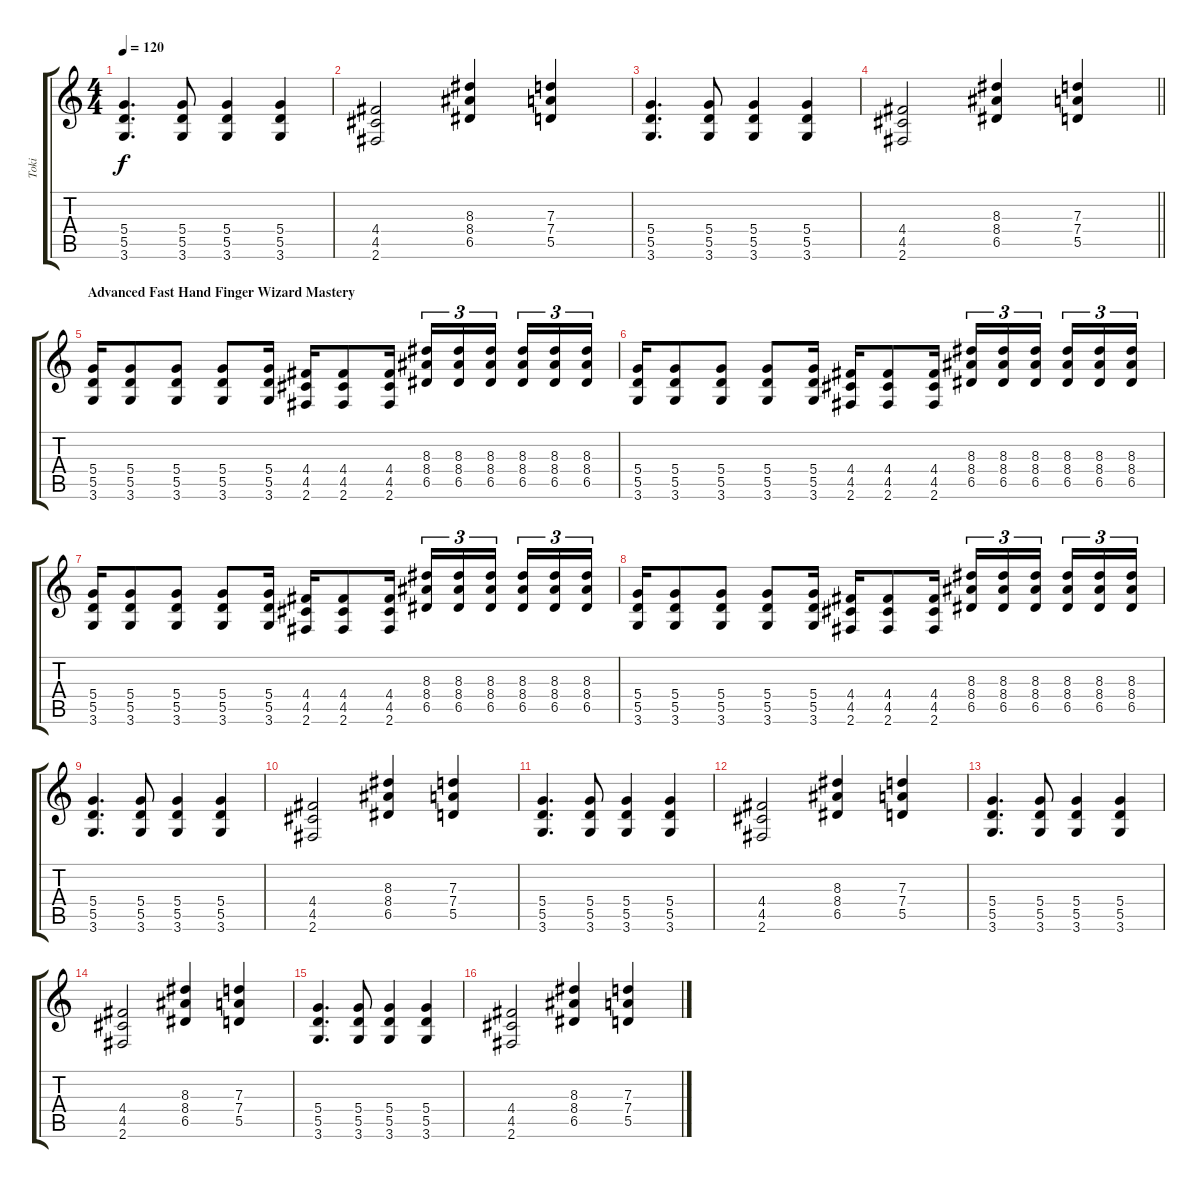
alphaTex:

\track ("Toki" "Toki") {instrument overdrivenguitar}
\staff {score tabs}
\tuning (E4 B3 G3 D3 A2 E2) {hide}
\ts (4 4)
\tempo 120
\clef g2
\ks aminor
(5.4 5.5 3.6).4{d dy f} (5.4 5.5 3.6).8 (5.4 5.5 3.6).4 (5.4 5.5 3.6).4 |
(4.4 4.5 2.6).2 (8.3 8.4 6.5).4 (7.3 7.4 5.5).4 |
(5.4 5.5 3.6).4{d} (5.4 5.5 3.6).8 (5.4 5.5 3.6).4 (5.4 5.5 3.6).4 |
\barLineRight lightlight
(4.4 4.5 2.6).2 (8.3 8.4 6.5).4 (7.3 7.4 5.5).4 |
\section ("" "Advanced Fast Hand Finger Wizard Mastery")
(5.4 5.5 3.6).16 (5.4 5.5 3.6).8 (5.4 5.5 3.6).8 (5.4 5.5 3.6).8 (5.4 5.5 3.6).16 (4.4 4.5 2.6).16 (4.4 4.5 2.6).8 (4.4 4.5 2.6).16 (8.3 8.4 6.5).16{tu (3 2)} (8.3 8.4 6.5).16{tu (3 2)} (8.3 8.4 6.5).16{tu (3 2) beam splitsecondary} (8.3 8.4 6.5).16{tu (3 2)} (8.3 8.4 6.5).16{tu (3 2)} (8.3 8.4 6.5).16{tu (3 2)} |
(5.4 5.5 3.6).16 (5.4 5.5 3.6).8 (5.4 5.5 3.6).8 (5.4 5.5 3.6).8 (5.4 5.5 3.6).16 (4.4 4.5 2.6).16 (4.4 4.5 2.6).8 (4.4 4.5 2.6).16 (8.3 8.4 6.5).16{tu (3 2)} (8.3 8.4 6.5).16{tu (3 2)} (8.3 8.4 6.5).16{tu (3 2) beam splitsecondary} (8.3 8.4 6.5).16{tu (3 2)} (8.3 8.4 6.5).16{tu (3 2)} (8.3 8.4 6.5).16{tu (3 2)} |
(5.4 5.5 3.6).16 (5.4 5.5 3.6).8 (5.4 5.5 3.6).8 (5.4 5.5 3.6).8 (5.4 5.5 3.6).16 (4.4 4.5 2.6).16 (4.4 4.5 2.6).8 (4.4 4.5 2.6).16 (8.3 8.4 6.5).16{tu (3 2)} (8.3 8.4 6.5).16{tu (3 2)} (8.3 8.4 6.5).16{tu (3 2) beam splitsecondary} (8.3 8.4 6.5).16{tu (3 2)} (8.3 8.4 6.5).16{tu (3 2)} (8.3 8.4 6.5).16{tu (3 2)} |
(5.4 5.5 3.6).16 (5.4 5.5 3.6).8 (5.4 5.5 3.6).8 (5.4 5.5 3.6).8 (5.4 5.5 3.6).16 (4.4 4.5 2.6).16 (4.4 4.5 2.6).8 (4.4 4.5 2.6).16 (8.3 8.4 6.5).16{tu (3 2)} (8.3 8.4 6.5).16{tu (3 2)} (8.3 8.4 6.5).16{tu (3 2) beam splitsecondary} (8.3 8.4 6.5).16{tu (3 2)} (8.3 8.4 6.5).16{tu (3 2)} (8.3 8.4 6.5).16{tu (3 2)} |
(5.4 5.5 3.6).4{d} (5.4 5.5 3.6).8 (5.4 5.5 3.6).4 (5.4 5.5 3.6).4 |
(4.4 4.5 2.6).2 (8.3 8.4 6.5).4 (7.3 7.4 5.5).4 |
(5.4 5.5 3.6).4{d} (5.4 5.5 3.6).8 (5.4 5.5 3.6).4 (5.4 5.5 3.6).4 |
(4.4 4.5 2.6).2 (8.3 8.4 6.5).4 (7.3 7.4 5.5).4 |
(5.4 5.5 3.6).4{d} (5.4 5.5 3.6).8 (5.4 5.5 3.6).4 (5.4 5.5 3.6).4 |
(4.4 4.5 2.6).2 (8.3 8.4 6.5).4 (7.3 7.4 5.5).4 |
(5.4 5.5 3.6).4{d} (5.4 5.5 3.6).8 (5.4 5.5 3.6).4 (5.4 5.5 3.6).4 |
(4.4 4.5 2.6).2 (8.3 8.4 6.5).4 (7.3 7.4 5.5).4
